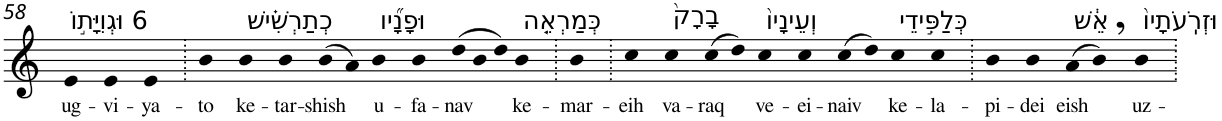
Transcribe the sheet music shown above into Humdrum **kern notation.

**kern	**text
*part1	*part1
*staff1	*staff1
*I"Piano	*
*I'Pno	*
!!LO:PB:g=z
*clefG2	*
*k[]	*
=58	=58
!LO:TX:a:t=6 וּגְוִיָּת֣וֹ	!
!	!LO:LY:b
4e	ug-
!	!LO:LY:b
4e	-vi-
!	!LO:LY:b
4e	-ya-
=59.	=59.
!	!LO:LY:b
4b	-to
!LO:TX:a:t=כְתַרְשִׁ֗ישׁ	!
!	!LO:LY:b
4b	ke-
!	!LO:LY:b
4b	-tar-
!	!LO:LY:b
(>8b	-shish
8a)	.
!LO:TX:a:t=וּפָנָ֞יו	!
!	!LO:LY:b
4b	u-
!	!LO:LY:b
4b	-fa-
*Xtuplet	*
!	!LO:LY:b
(>12dd	-nav
12b	.
12dd)	.
!LO:TX:a:t=כְּמַרְאֵ֤ה	!
!	!LO:LY:b
4b	ke-
=60.	=60.
!	!LO:LY:b
4b	-mar-
=61.	=61.
!	!LO:LY:b
4cc	-eih
!LO:TX:a:t=בָרָק֙	!
!	!LO:LY:b
4cc	va-
!	!LO:LY:b
(>8cc	-raq
8dd)	.
!LO:TX:a:t=וְעֵינָיו֙	!
!	!LO:LY:b
4cc	ve-
!	!LO:LY:b
4cc	-ei-
!	!LO:LY:b
(>8cc	-naiv
8dd)	.
!LO:TX:a:t=כְּלַפִּ֣ידֵי	!
!	!LO:LY:b
4cc	ke-
!	!LO:LY:b
4cc	-la-
=62.	=62.
!	!LO:LY:b
4b	-pi-
!	!LO:LY:b
4b	-dei
!LO:TX:a:t=אֵ֔שׁ	!
!	!LO:LY:b
(>8a	eish
8b,)	.
!LO:TX:a:t=וּזְרֹֽעֹתָיו֙	!
!	!LO:LY:b
4b	uz-
=.	=.
*-	*-
